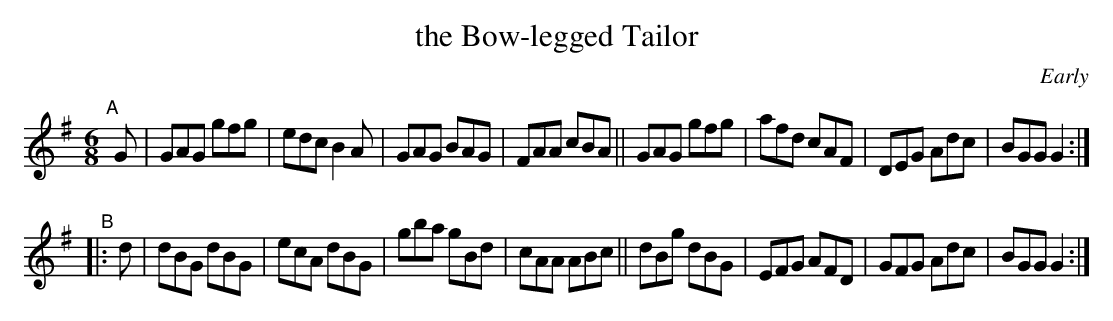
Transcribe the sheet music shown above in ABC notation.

X:1
T: the Bow-legged Tailor
O: Early
M: 6/8
L: 1/8
K: G
"^A"[|] G |\
GAG gfg | edc B2A | GAG BAG | FAA cBA ||\
GAG gfg | afd cAF | DEG Adc | BGG G2 :|
"^B"|: d |\
dBG dBG | ecA dBG | gba gBd | cAA ABc ||\
dBg dBG | EFG AFD | GFG Adc | BGG G2 :|
